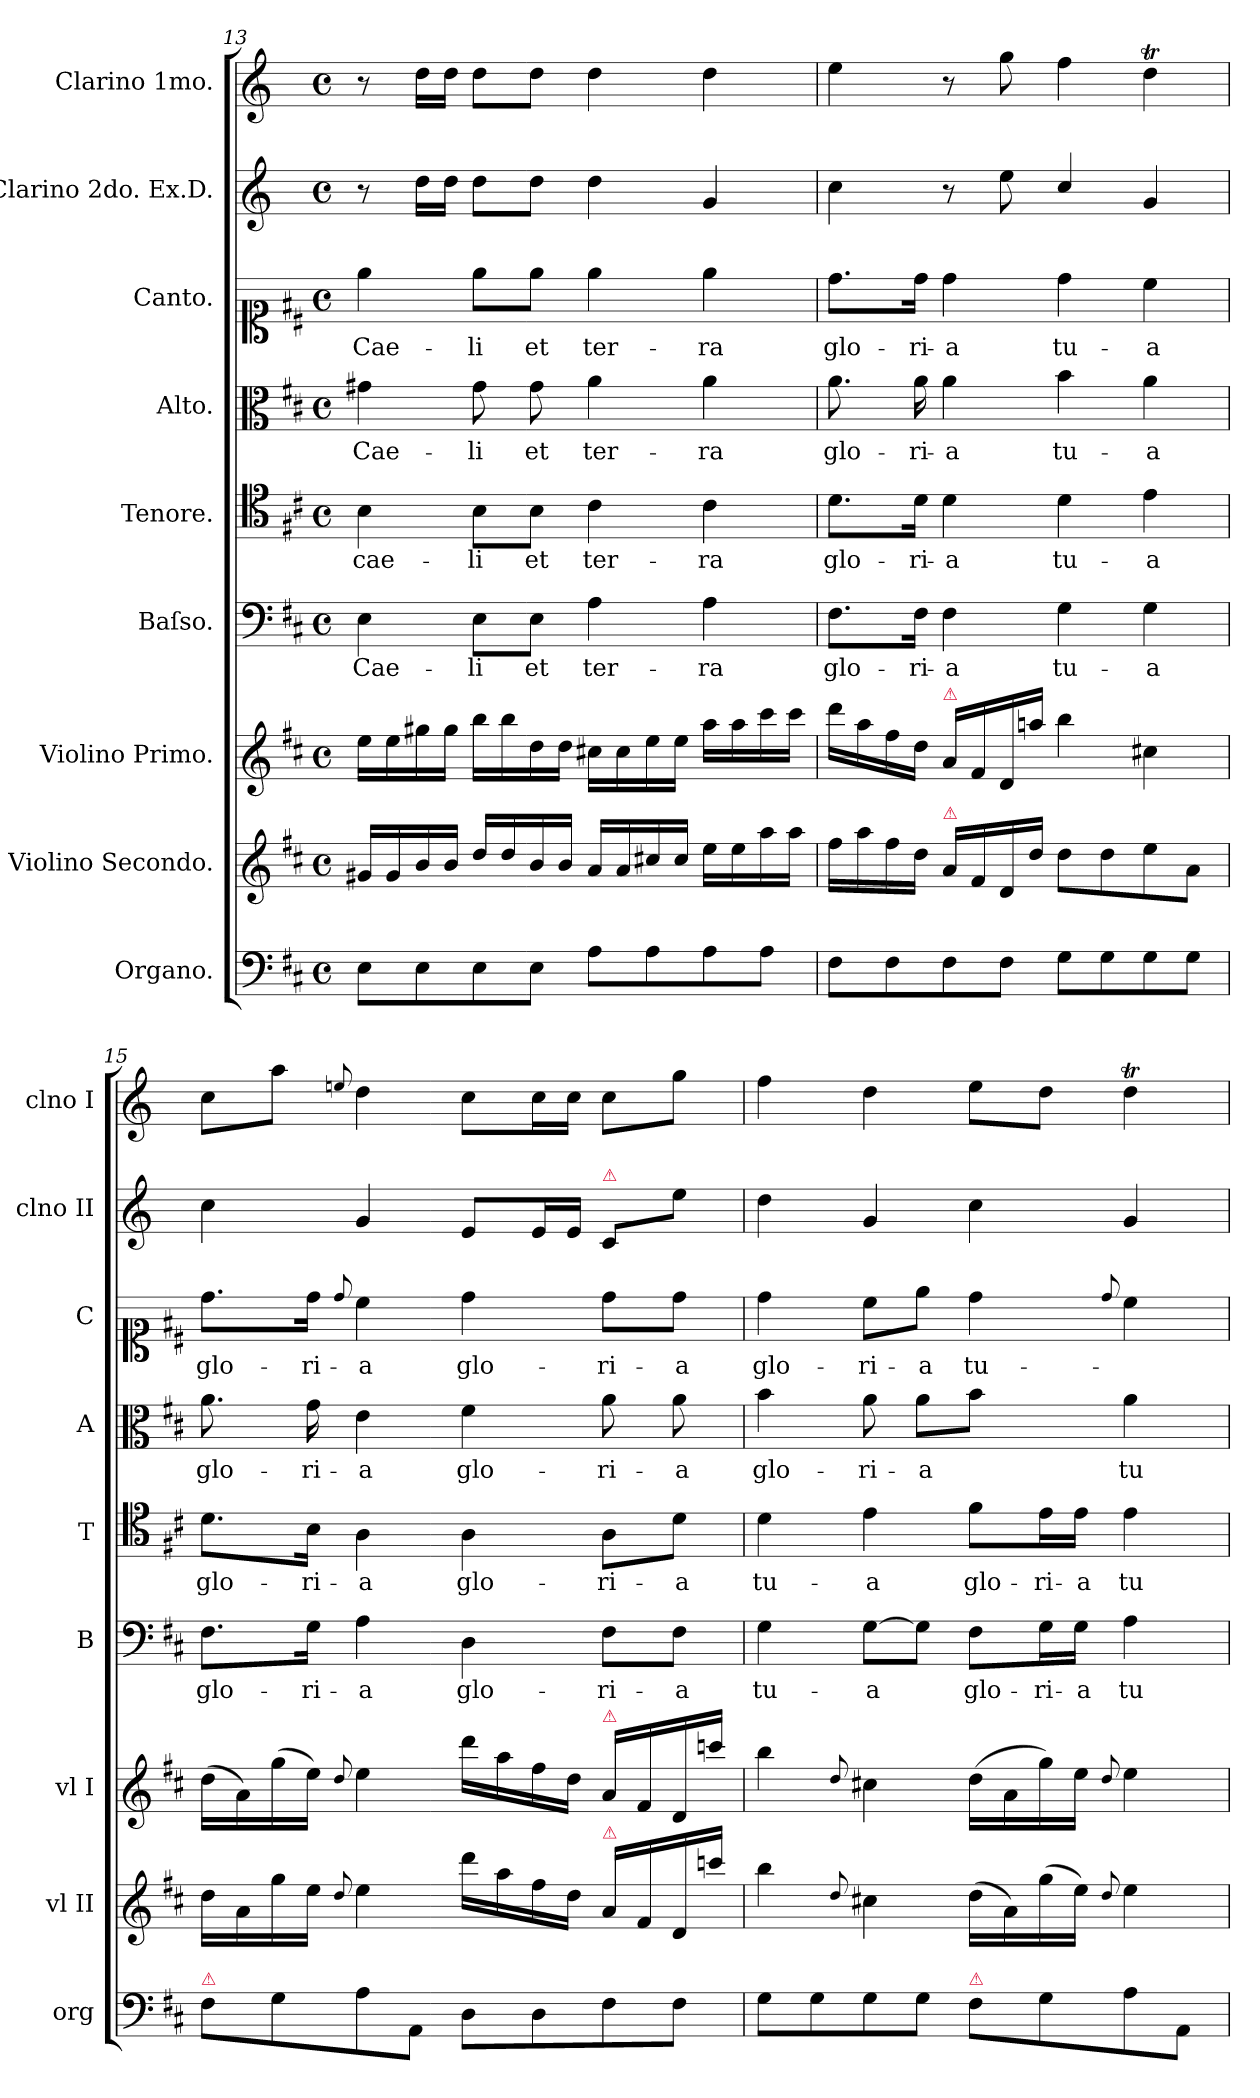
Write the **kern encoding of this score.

**kern	**kern	**kern	**kern	**text	**kern	**text	**kern	**text	**kern	**text	**kern	**kern
*part9	*part8	*part7	*part6	*part6	*part5	*part5	*part4	*part4	*part3	*part3	*part2	*part1
*staff9	*staff8	*staff7	*staff6	*staff6	*staff5	*staff5	*staff4	*staff4	*staff3	*staff3	*staff2	*staff1
*I"Organo.	*I"Violino Secondo.	*I"Violino Primo.	*I"Baſso.	*	*I"Tenore.	*	*I"Alto.	*	*I"Canto.	*	*I"Clarino 2do. Ex.D.	*I"Clarino 1mo.
*I'org	*I'vl II	*I'vl I	*I'B	*	*I'T	*	*I'A	*	*I'C	*	*I'clno II	*I'clno I
*clefF4	*clefG2	*clefG2	*clefF4	*	*clefC4	*	*clefC3	*	*clefC1	*	*clefG2	*clefG2
*	*	*	*	*	*	*	*	*	*	*	*ITrd-1c-2	*ITrd6c10
*k[f#c#]	*k[f#c#]	*k[f#c#]	*k[f#c#]	*	*k[f#c#]	*	*k[f#c#]	*	*k[f#c#]	*	*k[f#c#]	*k[f#c#]
*D:	*D:	*D:	*D:	*	*D:	*	*D:	*	*D:	*	*D:	*D:
*M4/4	*M4/4	*M4/4	*M4/4	*	*M4/4	*	*M4/4	*	*M4/4	*	*M4/4	*M4/4
*met(c)	*met(c)	*met(c)	*met(c)	*	*met(c)	*	*met(c)	*	*met(c)	*	*met(c)	*met(c)
=13	=13	=13	=13	=13	=13	=13	=13	=13	=13	=13	=13	=13
8E\L	16g#X/LL	16ee\LL	4E\	Cae-	4B\	cae-	4g#X\	Cae-	4ee\	Cae-	8r	8r
.	16g#/	16ee\	.	.	.	.	.	.	.	.	.	.
8E\	16b/	16gg#X\	.	.	.	.	.	.	.	.	16ee\LL	16e\LL
.	16b/JJ	16gg#\JJ	.	.	.	.	.	.	.	.	16ee\JJ	16e\JJ
8E\	16dd/LL	16bb\LL	8E\L	-li	8B\L	-li	8g#\	-li	8ee\L	-li	8ee\L	8e\L
.	16dd/	16bb\	.	.	.	.	.	.	.	.	.	.
8E\J	16b/	16dd\	8E\J	et	8B\J	et	8g#\	et	8ee\J	et	8ee\J	8e\J
.	16b/JJ	16dd\JJ	.	.	.	.	.	.	.	.	.	.
8A\L	16a/LL	16cc#X\LL	4A\	ter-	4c#\	ter-	4a\	ter-	4ee\	ter-	4ee\	4e\
.	16a/	16cc#\	.	.	.	.	.	.	.	.	.	.
8A\	16cc#X/	16ee\	.	.	.	.	.	.	.	.	.	.
.	16cc#/JJ	16ee\JJ	.	.	.	.	.	.	.	.	.	.
8A\	16ee\LL	16aa\LL	4A\	-ra	4c#\	-ra	4a\	-ra	4ee\	-ra	4a/	4e\
.	16ee\	16aa\	.	.	.	.	.	.	.	.	.	.
8A\J	16aa\	16ccc#\	.	.	.	.	.	.	.	.	.	.
.	16aa\JJ	16ccc#\JJ	.	.	.	.	.	.	.	.	.	.
=14	=14	=14	=14	=14	=14	=14	=14	=14	=14	=14	=14	=14
8F#\L	16ff#\LL	16ddd\LL	8.F#\L	glo-	8.d\L	glo-	8.a\	glo-	8.dd\L	glo-	4dd\	4f#\
.	16aa\	16aa\	.	.	.	.	.	.	.	.	.	.
8F#\	16ff#\	16ff#\	.	.	.	.	.	.	.	.	.	.
.	16dd\JJ	16dd\JJ	16F#\Jk	-ri-	16d\Jk	-ri-	16a\	-ri-	16dd\Jk	-ri-	.	.
!	!	!LO:TX:a:color=crimson:t=⚠	!	!	!	!	!	!	!	!	!	!
!	!LO:TX:a:color=crimson:t=⚠	!	!	!	!	!	!	!	!	!	!	!
8F#\	16a/LL	16a/LL	4F#\	-a	4d\	-a	4a\	-a	4dd\	-a	8r	8r
.	16f#/	16f#/	.	.	.	.	.	.	.	.	.	.
8F#\J	16d/	16d/	.	.	.	.	.	.	.	.	8ff#\	8a\
.	16dd\JJ	16aan\JJ	.	.	.	.	.	.	.	.	.	.
8G\L	8dd\L	4bb\	4G\	tu-	4d\	tu-	4b\	tu-	4dd\	tu-	4dd/	4g\
8G\	8dd\	.	.	.	.	.	.	.	.	.	.	.
8G\	8ee\	4cc#X\	4G\	-a	4e\	-a	4a\	-a	4cc#\	-a	4a/	4eT\
8G\J	8a\J	.	.	.	.	.	.	.	.	.	.	.
=15	=15	=15	=15	=15	=15	=15	=15	=15	=15	=15	=15	=15
!LO:TX:a:color=crimson:t=⚠	!	!	!	!	!	!	!	!	!	!	!	!
8F#\L	16dd\LL	(16dd\LL	8.F#\L	glo-	8.d\L	glo-	8.a\	glo-	8.dd\L	glo-	4dd\	8d\L
.	16a\	16a\)	.	.	.	.	.	.	.	.	.	.
8G\	16gg\	(16gg\	.	.	.	.	.	.	.	.	.	8b\J
.	16ee\JJ	16ee\JJ)	16G\Jk	-ri-	16B\Jk	-ri-	16g\	-ri-	16dd\Jk	-ri-	.	.
.	8qqdd/	8qqdd/	.	.	.	.	.	.	8qqdd/	.	.	8qqf#X/
8A\	4ee\	4ee\	4A\	-a	4A\	-a	4e\	-a	4cc#\	-a	4a/	4e\
8AA/J	.	.	.	.	.	.	.	.	.	.	.	.
!	!	!	!	!	!	!	!	!	!	!LO:LY:i	!	!
8D\L	16ddd\LL	16ddd\LL	4D\	glo-	4A\	glo-	4f#\	glo-	4dd\	glo-	8f#/L	8d\L
.	16aa\	16aa\	.	.	.	.	.	.	.	.	.	.
8D\	16ff#\	16ff#\	.	.	.	.	.	.	.	.	16f#/L	16d\L
.	16dd\JJ	16dd\JJ	.	.	.	.	.	.	.	.	16f#/JJ	16d\JJ
!	!	!	!	!	!	!	!	!	!	!	!LO:TX:a:color=crimson:t=⚠	!
!	!	!LO:TX:a:color=crimson:t=⚠	!	!	!	!	!	!	!	!	!	!
!	!LO:TX:a:color=crimson:t=⚠	!	!	!	!	!	!	!	!	!	!	!
!	!	!	!	!	!	!	!	!	!	!LO:LY:i	!	!
8F#\	16a/LL	16a/LL	8F#\L	-ri-	8A\L	-ri-	8a\	-ri-	8dd\L	-ri-	8d/L	8d\L
.	16f#/	16f#/	.	.	.	.	.	.	.	.	.	.
!	!	!	!	!	!	!	!	!	!	!LO:LY:i	!	!
8F#\J	16d/	16d/	8F#\J	-a	8d\J	-a	8a\	-a	8dd\J	-a	8ff#\J	8a\J
.	16cccn\JJ	16cccn\JJ	.	.	.	.	.	.	.	.	.	.
=16	=16	=16	=16	=16	=16	=16	=16	=16	=16	=16	=16	=16
8G\L	4bb\	4bb\	4G\	tu-	4d\	tu-	4b\	glo-	4dd\	glo-	4ee\	4g\
8G\	.	.	.	.	.	.	.	.	.	.	.	.
.	8qqdd/	8qqdd/	.	.	.	.	.	.	.	.	.	.
8G\	4cc#X\	4cc#X\	[8G\L	-a	4e\	-a	8a\	-ri-	8cc#\L	-ri-	4a/	4e\
8G\J	.	.	8G\J]	.	.	.	8a\L	-a	8ee\J	-a	.	.
!LO:TX:a:color=crimson:t=⚠	!	!	!	!	!	!	!	!	!	!	!	!
!	!	!	!	!	!	!	!LO:N:vis=8	!	!	!	!	!
8F#\L	(16dd\LL	(16dd\LL	8F#\L	glo-	8f#\L	glo-	4b\J	.	4dd\	tu-	4dd\	8f#\L
.	16a\)	16a\	.	.	.	.	.	.	.	.	.	.
8G\	(16gg\	16gg\)	16G\L	-ri-	16e\L	-ri-	.	.	.	.	.	8e\J
.	16ee\JJ)	16ee\JJ	16G\JJ	-a	16e\JJ	-a	.	.	.	.	.	.
.	8qqdd/	8qqdd/	.	.	.	.	.	.	8qqdd/	.	.	.
8A\	4ee\	4ee\	4A\	tu-	4e\	tu-	4a\	tu-	4cc#\	.	4a/	4eT\
8AA/J	.	.	.	.	.	.	.	.	.	.	.	.
=	=	=	=	=	=	=	=	=	=	=	=	=
*-	*-	*-	*-	*-	*-	*-	*-	*-	*-	*-	*-	*-
